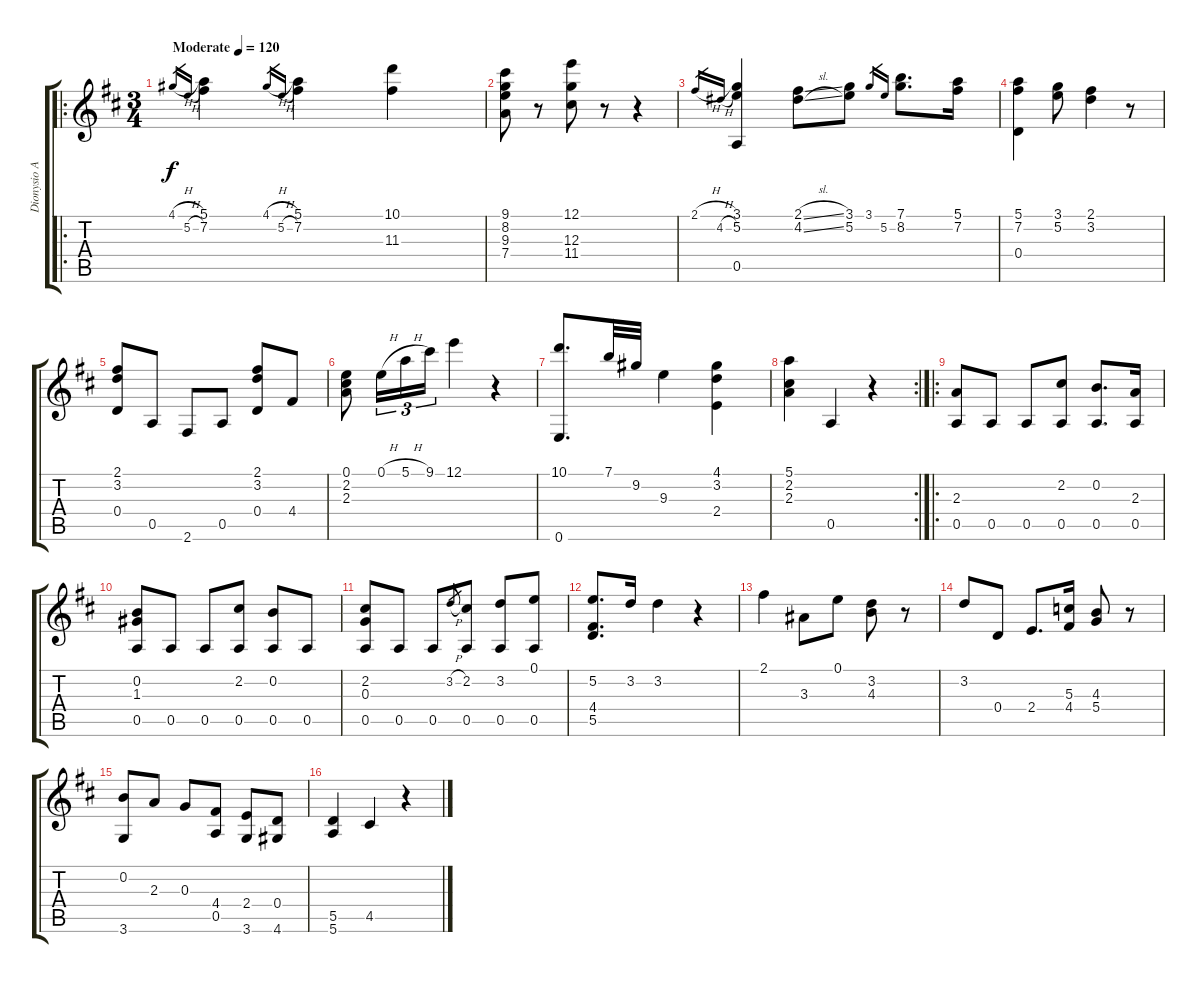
\track ("Dionysio Aguado" "Dionysio A") {instrument acousticguitarnylon}
\staff {score tabs}
\tuning (E4 B3 G3 D3 A2 E2) {hide}
\ro
\ts (3 4)
\tempo (120 "Moderate")
\clef g2
\ks d
4.1{h}.16{gr dy f instrument acousticguitarnylon} 5.2{h}.16{gr} (5.1 7.2).4 4.1{h}.16{gr} 5.2{h}.16{gr} (5.1 7.2).4 (10.1 11.3).4 |
(9.1 8.2 9.3 7.4).8 r.8 (12.1 12.3 11.4).8 r.8 r.4 |
2.1{h}.16{gr} 4.2{h}.16{gr} (3.1 5.2 0.5).4 (2.1{sl} 4.2{sl}).8 (3.1 5.2).8 3.1.16{gr} 5.2.16{gr} (7.1 8.2).8{d} (5.1 7.2).16 |
(5.1 7.2 0.4).4 (3.1 5.2).8 (2.1 3.2).4 r.8 |
(2.1 3.2 0.4).8 0.5.8 2.6.8 0.5.8 (2.1 3.2 0.4).8 4.4.8 |
(0.1 2.2 2.3).8 0.1{h}.16{tu (3 2)} 5.1{h}.16{tu (3 2)} 9.1.16{tu (3 2)} 12.1.4 r.4 |
(10.1 0.6).8{d} 7.1.32 9.2.32 9.3.4 (4.1 3.2 2.4).4 |
\rc 2
(5.1 2.2 2.3).4 0.5.4 r.4 |
\ro
(2.3 0.5).8 0.5.8 0.5.8 (2.2 0.5).8 (0.2 0.5).8{d} (2.3 0.5).16 |
(0.2 1.3 0.5).8 0.5.8 0.5.8 (2.2 0.5).8 (0.2 0.5).8 0.5.8 |
(2.2 0.3 0.5).8 0.5.8 0.5.8 3.2{h}.8{gr} (2.2 0.5).8 (3.2 0.5).8 (0.1 0.5).8 |
(5.2 4.4 5.5).8{d} 3.2.16 3.2.4 r.4 |
2.1.4 3.3.8 0.1.8 (3.2 4.3).8 r.8 |
3.2.8 0.4.8 2.4.8{d} (5.3 4.4).16 (4.3 5.4).8 r.8 |
(0.2 3.6).8 2.3.8 0.3.8 (4.4 0.5).8 (2.4 3.6).8 (0.4 4.6).8 |
(5.5 5.6).4 4.5.4 r.4
